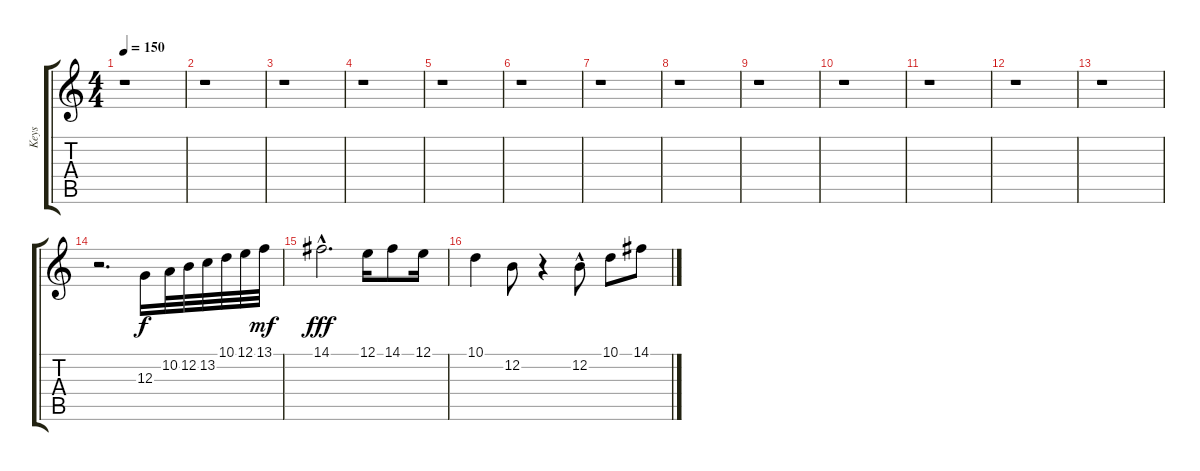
\track ("Keys" "Keys") {instrument rockorgan}
\staff {score tabs}
\tuning (E4 B3 G3 D3 A2 E2) {hide}
\ts (4 4)
\tempo 150
\clef g2
\ks c
r.1{dy f} |
r.1 |
r.1 |
r.1 |
r.1 |
r.1 |
r.1 |
r.1 |
r.1 |
r.1 |
r.1 |
r.1 |
r.1 |
r.2{d} 12.3.16 10.2.32 12.2.32 13.2.32 10.1.32 12.1.32 13.1.32{dy mf} |
14.1{hac}.2{d dy fff} 12.1.16 14.1.8 12.1.16 |
10.1.4 12.2.8 r.4 12.2{hac}.8 10.1.8 14.1.8
